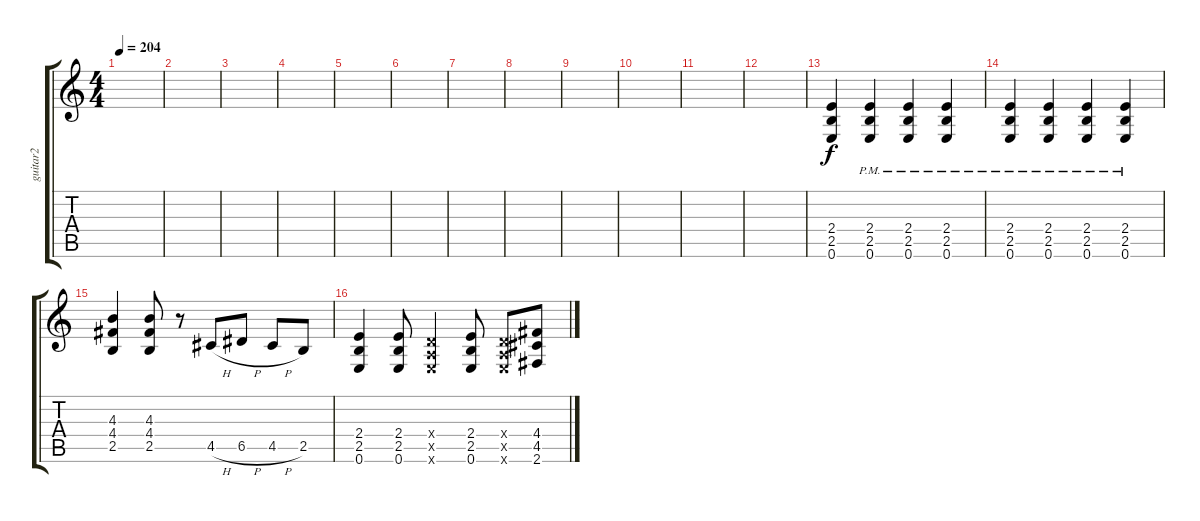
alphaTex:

\track ("guitar2" "guitar2") {instrument distortionguitar}
\staff {score tabs}
\tuning (E4 B3 G3 D3 A2 E2) {hide}
\ts (4 4)
\tempo 204
\clef g2
\ks c
|
|
|
|
|
|
|
|
|
|
|
|
(2.4 2.5 0.6).4 (2.4{pm} 2.5{pm} 0.6{pm}).4 (2.4{pm} 2.5{pm} 0.6{pm}).4 (2.4{pm} 2.5{pm} 0.6{pm}).4 |
(2.4{pm} 2.5{pm} 0.6{pm}).4 (2.4{pm} 2.5{pm} 0.6{pm}).4 (2.4{pm} 2.5{pm} 0.6{pm}).4 (2.4{pm} 2.5{pm} 0.6{pm}).4 |
(4.3 4.4 2.5).4 (4.3 4.4 2.5).8 r.8 4.5{h}.8 6.5{h}.8 4.5{h}.8 2.5.8 |
(2.4 2.5 0.6).4 (2.4 2.5 0.6).8 (0.4{x} 0.5{x} 0.6{x}).4 (2.4 2.5 0.6).8 (0.4{x} 0.5{x} 0.6{x}).8 (4.4{sl} 4.5{sl} 2.6{sl}).8
